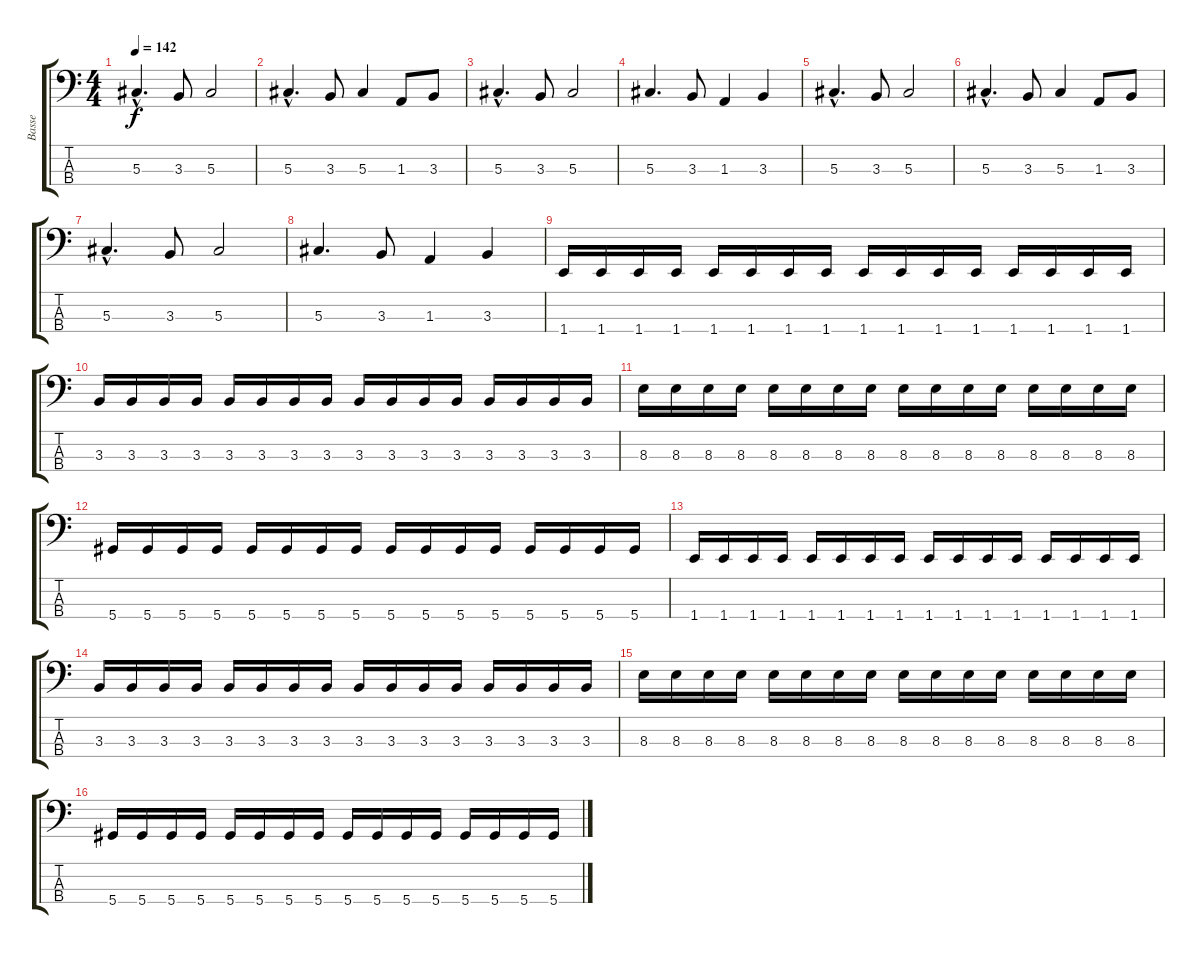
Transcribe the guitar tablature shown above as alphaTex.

\track ("Basse" "Basse") {instrument electricbassfinger}
\staff {score tabs}
\tuning (Gb2 Db2 Ab1 Eb1) {hide}
\ts (4 4)
\tempo 142
\clef f4
\ks c
5.3{hac}.4{d dy f} 3.3.8 5.3.2 |
5.3{hac}.4{d} 3.3.8 5.3.4 1.3.8 3.3.8 |
5.3{hac}.4{d} 3.3.8 5.3.2 |
5.3.4{d} 3.3.8 1.3.4 3.3.4 |
5.3{hac}.4{d} 3.3.8 5.3.2 |
5.3{hac}.4{d} 3.3.8 5.3.4 1.3.8 3.3.8 |
5.3{hac}.4{d} 3.3.8 5.3.2 |
5.3.4{d} 3.3.8 1.3.4 3.3.4 |
1.4.16 1.4.16 1.4.16 1.4.16 1.4.16 1.4.16 1.4.16 1.4.16 1.4.16 1.4.16 1.4.16 1.4.16 1.4.16 1.4.16 1.4.16 1.4.16 |
3.3.16 3.3.16 3.3.16 3.3.16 3.3.16 3.3.16 3.3.16 3.3.16 3.3.16 3.3.16 3.3.16 3.3.16 3.3.16 3.3.16 3.3.16 3.3.16 |
8.3.16 8.3.16 8.3.16 8.3.16 8.3.16 8.3.16 8.3.16 8.3.16 8.3.16 8.3.16 8.3.16 8.3.16 8.3.16 8.3.16 8.3.16 8.3.16 |
5.4.16 5.4.16 5.4.16 5.4.16 5.4.16 5.4.16 5.4.16 5.4.16 5.4.16 5.4.16 5.4.16 5.4.16 5.4.16 5.4.16 5.4.16 5.4.16 |
1.4.16 1.4.16 1.4.16 1.4.16 1.4.16 1.4.16 1.4.16 1.4.16 1.4.16 1.4.16 1.4.16 1.4.16 1.4.16 1.4.16 1.4.16 1.4.16 |
3.3.16 3.3.16 3.3.16 3.3.16 3.3.16 3.3.16 3.3.16 3.3.16 3.3.16 3.3.16 3.3.16 3.3.16 3.3.16 3.3.16 3.3.16 3.3.16 |
8.3.16 8.3.16 8.3.16 8.3.16 8.3.16 8.3.16 8.3.16 8.3.16 8.3.16 8.3.16 8.3.16 8.3.16 8.3.16 8.3.16 8.3.16 8.3.16 |
5.4.16 5.4.16 5.4.16 5.4.16 5.4.16 5.4.16 5.4.16 5.4.16 5.4.16 5.4.16 5.4.16 5.4.16 5.4.16 5.4.16 5.4.16 5.4.16
